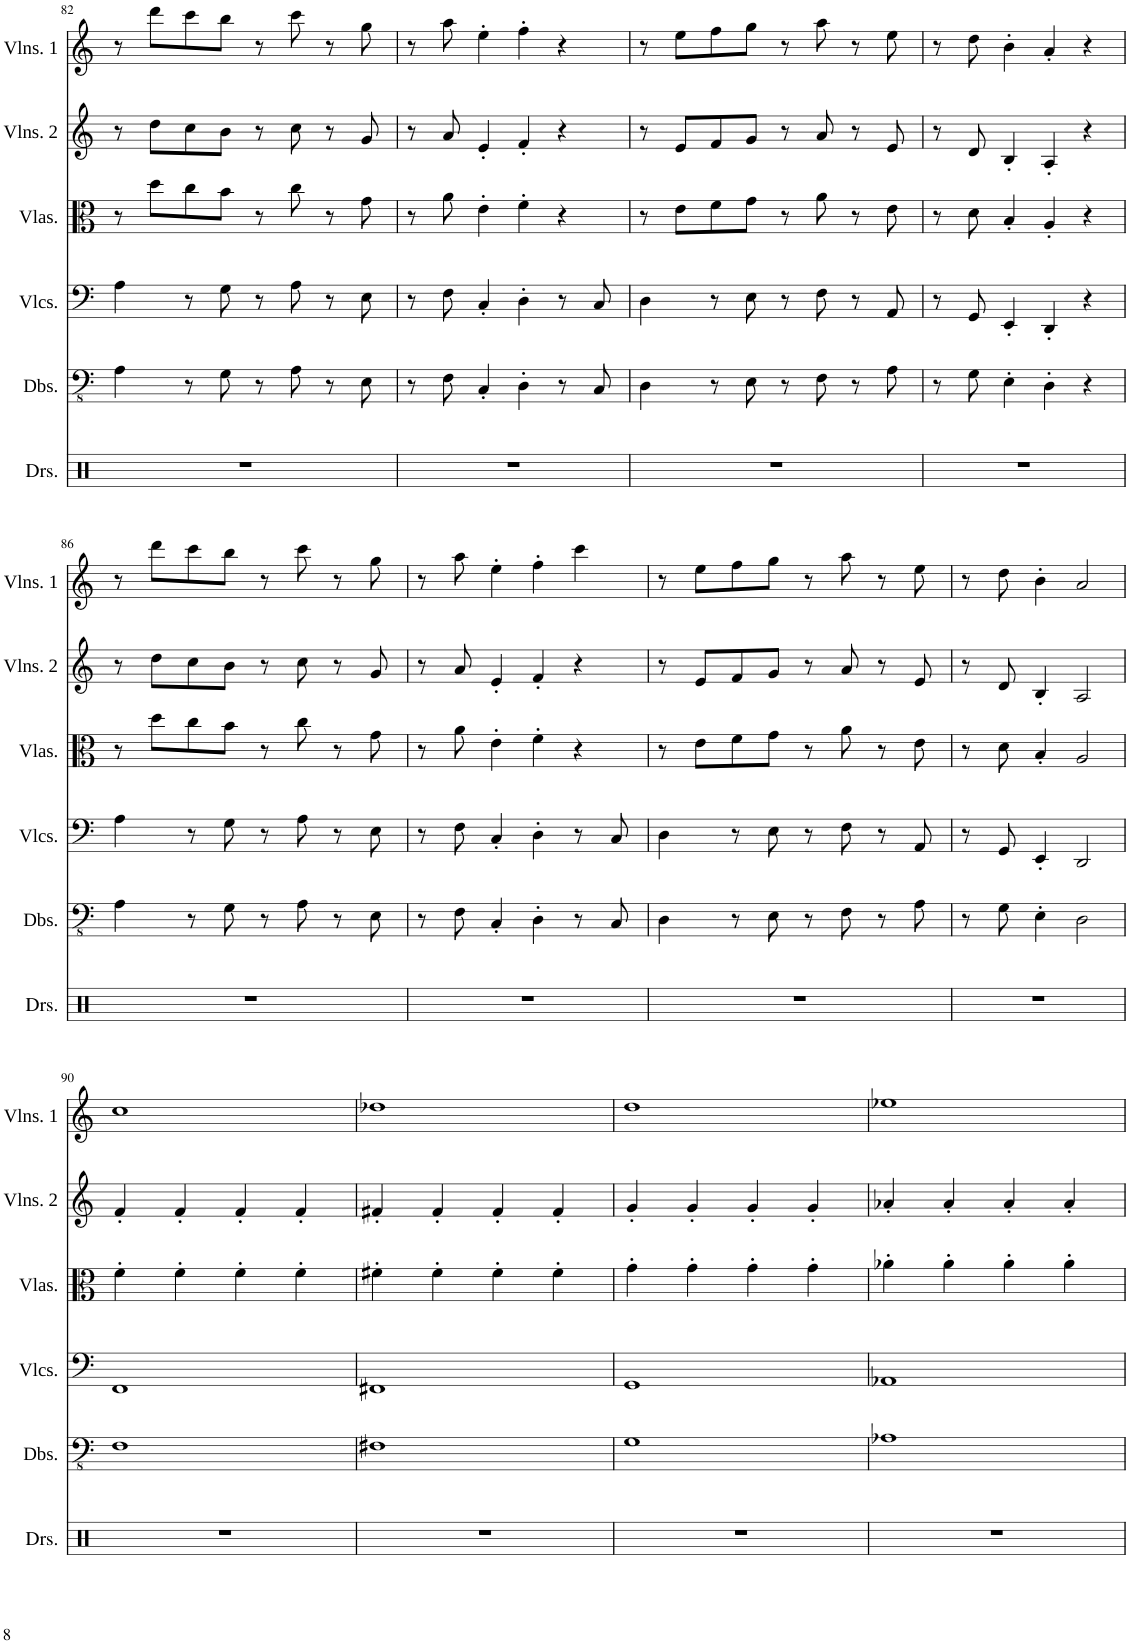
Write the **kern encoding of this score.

**kern	**kern	**kern	**kern	**kern	**kern
*part6	*part5	*part4	*part3	*part2	*part1
*staff6	*staff5	*staff4	*staff3	*staff2	*staff1
*I"Drumset	*I"Double Basses	*I"Violoncellos	*I"Violas	*I"Violins 2	*I"Violins 1
*I'Drs.	*I'Dbs.	*I'Vlcs.	*I'Vlas.	*I'Vlns. 2	*I'Vlns. 1
!!LO:PB:g=z
*clefX	*clefFv4	*clefF4	*clefC3	*clefG2	*clefG2
*k[]	*k[]	*k[]	*k[]	*k[]	*k[]
*M4/4	*M4/4	*M4/4	*M4/4	*M4/4	*M4/4
=82	=82	=82	=82	=82	=82
1r	4AA\	4A\	8r	8r	8r
.	.	.	8dd\L	8dd\L	8ddd\L
.	8r	8r	8cc\	8cc\	8ccc\
.	8GG\	8G\	8b\J	8b\J	8bb\J
.	8r	8r	8r	8r	8r
.	8AA\	8A\	8cc\	8cc\	8ccc\
.	8r	8r	8r	8r	8r
.	8EE\	8E\	8g\	8g/	8gg\
=83	=83	=83	=83	=83	=83
1r	8r	8r	8r	8r	8r
.	8FF\	8F\	8a\	8a/	8aa\
.	4CC'/	4C'/	4e'\	4e'/	4ee'\
.	4DD'\	4D'\	4f'\	4f'/	4ff'\
.	8r	8r	4r	4r	4r
.	8CC/	8C/	.	.	.
=84	=84	=84	=84	=84	=84
1r	4DD\	4D\	8r	8r	8r
.	.	.	8e\L	8e/L	8ee\L
.	8r	8r	8f\	8f/	8ff\
.	8EE\	8E\	8g\J	8g/J	8gg\J
.	8r	8r	8r	8r	8r
.	8FF\	8F\	8a\	8a/	8aa\
.	8r	8r	8r	8r	8r
.	8AA\	8AA/	8e\	8e/	8ee\
=85	=85	=85	=85	=85	=85
1r	8r	8r	8r	8r	8r
.	8GG\	8GG/	8d\	8d/	8dd\
.	4EE'\	4EE'/	4B'/	4B'/	4b'\
.	4DD'\	4DD'/	4A'/	4A'/	4a'/
.	4r	4r	4r	4r	4r
!!LO:LB:g=z
=86	=86	=86	=86	=86	=86
1r	4AA\	4A\	8r	8r	8r
.	.	.	8dd\L	8dd\L	8ddd\L
.	8r	8r	8cc\	8cc\	8ccc\
.	8GG\	8G\	8b\J	8b\J	8bb\J
.	8r	8r	8r	8r	8r
.	8AA\	8A\	8cc\	8cc\	8ccc\
.	8r	8r	8r	8r	8r
.	8EE\	8E\	8g\	8g/	8gg\
=87	=87	=87	=87	=87	=87
1r	8r	8r	8r	8r	8r
.	8FF\	8F\	8a\	8a/	8aa\
.	4CC'/	4C'/	4e'\	4e'/	4ee'\
.	4DD'\	4D'\	4f'\	4f'/	4ff'\
.	8r	8r	4r	4r	4ccc\
.	8CC/	8C/	.	.	.
=88	=88	=88	=88	=88	=88
1r	4DD\	4D\	8r	8r	8r
.	.	.	8e\L	8e/L	8ee\L
.	8r	8r	8f\	8f/	8ff\
.	8EE\	8E\	8g\J	8g/J	8gg\J
.	8r	8r	8r	8r	8r
.	8FF\	8F\	8a\	8a/	8aa\
.	8r	8r	8r	8r	8r
.	8AA\	8AA/	8e\	8e/	8ee\
=89	=89	=89	=89	=89	=89
1r	8r	8r	8r	8r	8r
.	8GG\	8GG/	8d\	8d/	8dd\
.	4EE'\	4EE'/	4B'/	4B'/	4b'\
.	2DD\	2DD/	2A/	2A/	2a/
!!LO:LB:g=z
=90	=90	=90	=90	=90	=90
1r	1FF	1FF	4f'\	4f'/	1cc
.	.	.	4f'\	4f'/	.
.	.	.	4f'\	4f'/	.
.	.	.	4f'\	4f'/	.
=91	=91	=91	=91	=91	=91
1r	1FF#X	1FF#X	4f#X'\	4f#X'/	1dd-X
.	.	.	4f#'\	4f#'/	.
.	.	.	4f#'\	4f#'/	.
.	.	.	4f#'\	4f#'/	.
=92	=92	=92	=92	=92	=92
1r	1GG	1GG	4g'\	4g'/	1dd
.	.	.	4g'\	4g'/	.
.	.	.	4g'\	4g'/	.
.	.	.	4g'\	4g'/	.
=93	=93	=93	=93	=93	=93
1r	1AA-X	1AA-X	4a-X'\	4a-X'/	1ee-X
.	.	.	4a-'\	4a-'/	.
.	.	.	4a-'\	4a-'/	.
.	.	.	4a-'\	4a-'/	.
=	=	=	=	=	=
*-	*-	*-	*-	*-	*-
